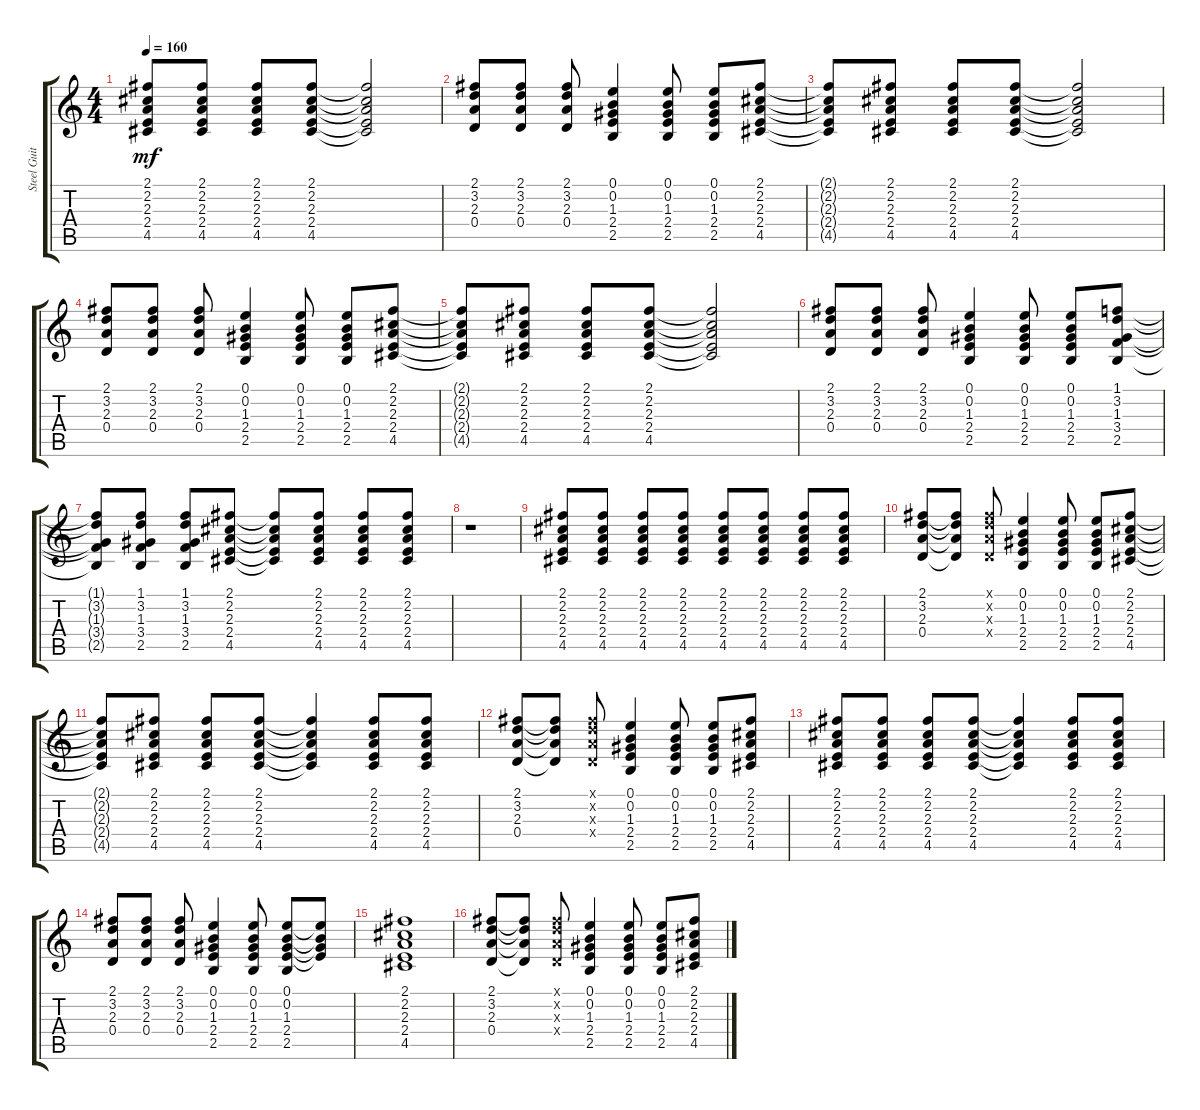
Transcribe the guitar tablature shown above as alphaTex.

\track ("Steel Guitar" "Steel Guit") {instrument acousticguitarsteel}
\staff {score tabs}
\tuning (E4 B3 G3 D3 A2 E2) {hide}
\ts (4 4)
\tempo 160
\clef g2
\ks c
(2.1 2.2 2.3 2.4 4.5).8{dy mf} (2.1 2.2 2.3 2.4 4.5).8 (2.1 2.2 2.3 2.4 4.5).8 (2.1 2.2 2.3 2.4 4.5).8 (2.1{t} 2.2{t} 2.3{t} 2.4{t} 4.5{t}).2 |
(2.1 3.2 2.3 0.4).8 (2.1 3.2 2.3 0.4).8 (2.1 3.2 2.3 0.4).8 (0.1 0.2 1.3 2.4 2.5).4 (0.1 0.2 1.3 2.4 2.5).8 (0.1 0.2 1.3 2.4 2.5).8 (2.1 2.2 2.3 2.4 4.5).8 |
(2.1{t} 2.2{t} 2.3{t} 2.4{t} 4.5{t}).8 (2.1 2.2 2.3 2.4 4.5).8 (2.1 2.2 2.3 2.4 4.5).8 (2.1 2.2 2.3 2.4 4.5).8 (2.1{t} 2.2{t} 2.3{t} 2.4{t} 4.5{t}).2 |
(2.1 3.2 2.3 0.4).8 (2.1 3.2 2.3 0.4).8 (2.1 3.2 2.3 0.4).8 (0.1 0.2 1.3 2.4 2.5).4 (0.1 0.2 1.3 2.4 2.5).8 (0.1 0.2 1.3 2.4 2.5).8 (2.1 2.2 2.3 2.4 4.5).8 |
(2.1{t} 2.2{t} 2.3{t} 2.4{t} 4.5{t}).8 (2.1 2.2 2.3 2.4 4.5).8 (2.1 2.2 2.3 2.4 4.5).8 (2.1 2.2 2.3 2.4 4.5).8 (2.1{t} 2.2{t} 2.3{t} 2.4{t} 4.5{t}).2 |
(2.1 3.2 2.3 0.4).8 (2.1 3.2 2.3 0.4).8 (2.1 3.2 2.3 0.4).8 (0.1 0.2 1.3 2.4 2.5).4 (0.1 0.2 1.3 2.4 2.5).8 (0.1 0.2 1.3 2.4 2.5).8 (1.1 3.2 1.3 3.4 2.5).8 |
(1.1{t} 3.2{t} 1.3{t} 3.4{t} 2.5{t}).8 (1.1 3.2 1.3 3.4 2.5).8 (1.1 3.2 1.3 3.4 2.5).8 (2.1 2.2 2.3 2.4 4.5).8 (2.1{t} 2.2{t} 2.3{t} 2.4{t} 4.5{t}).8 (2.1 2.2 2.3 2.4 4.5).8 (2.1 2.2 2.3 2.4 4.5).8 (2.1 2.2 2.3 2.4 4.5).8 |
r.1 |
(2.1 2.2 2.3 2.4 4.5).8 (2.1 2.2 2.3 2.4 4.5).8 (2.1 2.2 2.3 2.4 4.5).8 (2.1 2.2 2.3 2.4 4.5).8 (2.1 2.2 2.3 2.4 4.5).8 (2.1 2.2 2.3 2.4 4.5).8 (2.1 2.2 2.3 2.4 4.5).8 (2.1 2.2 2.3 2.4 4.5).8 |
(2.1 3.2 2.3 0.4).8 (2.1{t} 3.2{t} 2.3{t} 0.4{t}).8 (2.1{x} 3.2{x} 2.3{x} 0.4{x}).8 (0.1 0.2 1.3 2.4 2.5).4 (0.1 0.2 1.3 2.4 2.5).8 (0.1 0.2 1.3 2.4 2.5).8 (2.1 2.2 2.3 2.4 4.5).8 |
(2.1{t} 2.2{t} 2.3{t} 2.4{t} 4.5{t}).8 (2.1 2.2 2.3 2.4 4.5).8 (2.1 2.2 2.3 2.4 4.5).8 (2.1 2.2 2.3 2.4 4.5).8 (2.1{t} 2.2{t} 2.3{t} 2.4{t} 4.5{t}).4 (2.1 2.2 2.3 2.4 4.5).8 (2.1 2.2 2.3 2.4 4.5).8 |
(2.1 3.2 2.3 0.4).8 (2.1{t} 3.2{t} 2.3{t} 0.4{t}).8 (2.1{x} 3.2{x} 2.3{x} 0.4{x}).8 (0.1 0.2 1.3 2.4 2.5).4 (0.1 0.2 1.3 2.4 2.5).8 (0.1 0.2 1.3 2.4 2.5).8 (2.1 2.2 2.3 2.4 4.5).8 |
(2.1 2.2 2.3 2.4 4.5).8 (2.1 2.2 2.3 2.4 4.5).8 (2.1 2.2 2.3 2.4 4.5).8 (2.1 2.2 2.3 2.4 4.5).8 (2.1{t} 2.2{t} 2.3{t} 2.4{t} 4.5{t}).4 (2.1 2.2 2.3 2.4 4.5).8 (2.1 2.2 2.3 2.4 4.5).8 |
(2.1 3.2 2.3 0.4).8 (2.1 3.2 2.3 0.4).8 (2.1 3.2 2.3 0.4).8 (0.1 0.2 1.3 2.4 2.5).4 (0.1 0.2 1.3 2.4 2.5).8 (0.1 0.2 1.3 2.4 2.5).8 (0.1{t} 0.2{t} 1.3{t} 2.4{t}).8 |
(2.1 2.2 2.3 2.4 4.5).1 |
(2.1 3.2 2.3 0.4).8 (2.1{t} 3.2{t} 2.3{t} 0.4{t}).8 (2.1{x} 3.2{x} 2.3{x} 0.4{x}).8 (0.1 0.2 1.3 2.4 2.5).4 (0.1 0.2 1.3 2.4 2.5).8 (0.1 0.2 1.3 2.4 2.5).8 (2.1 2.2 2.3 2.4 4.5).8
